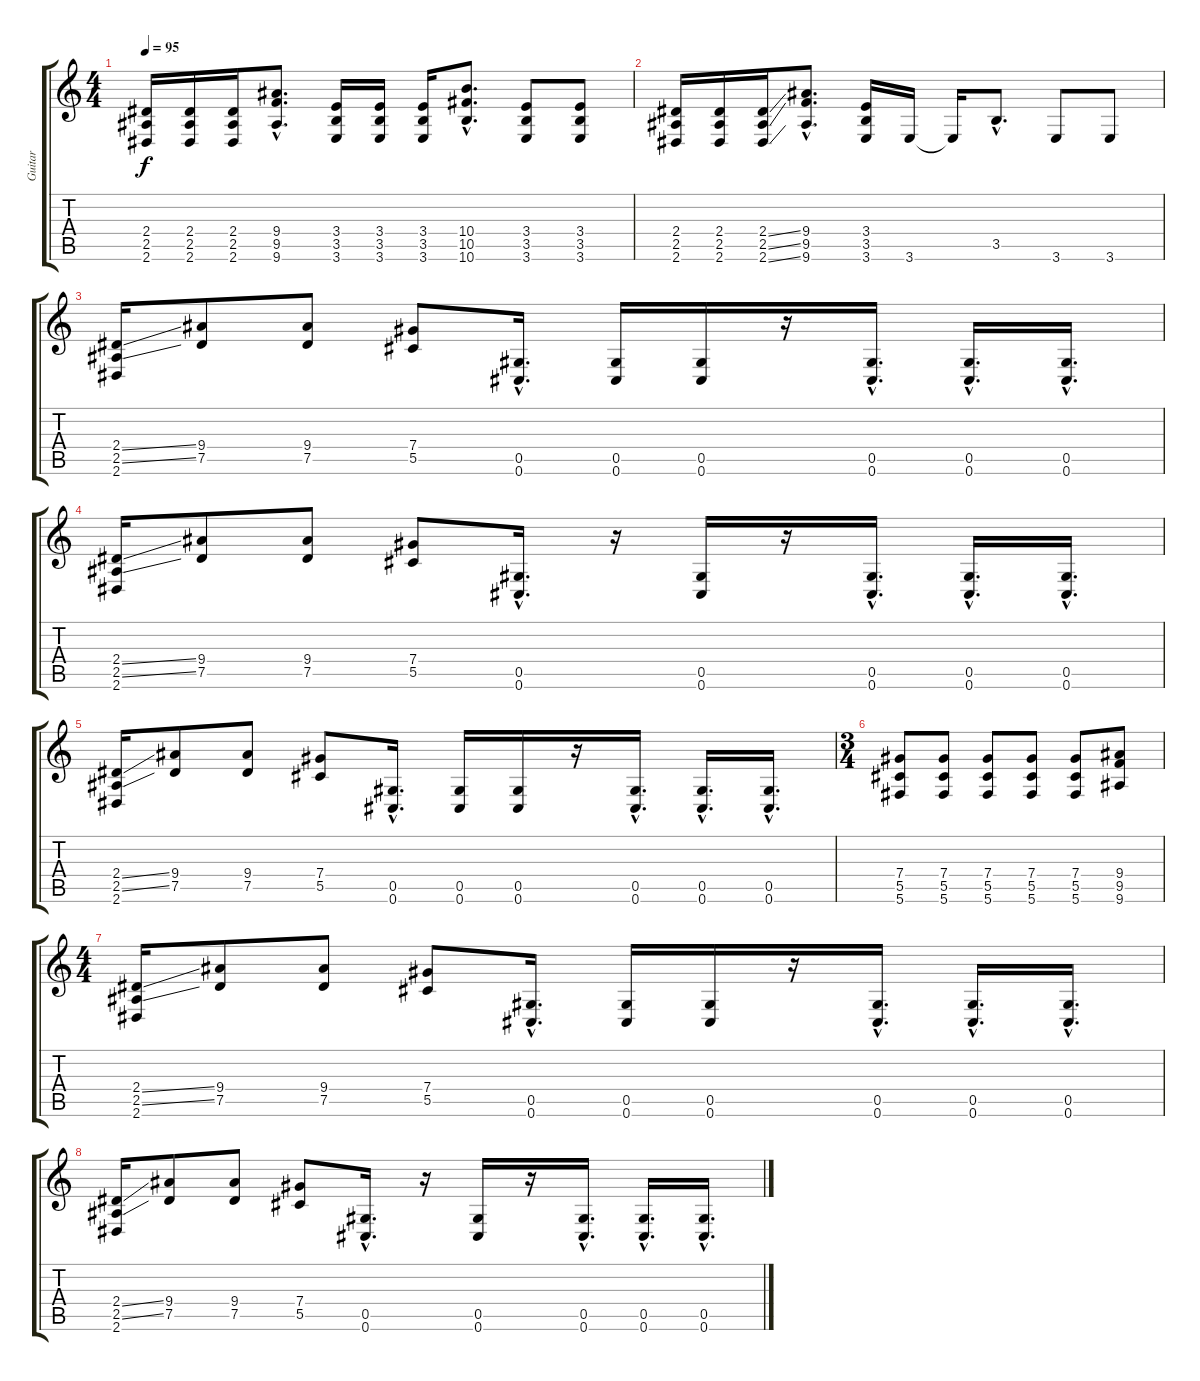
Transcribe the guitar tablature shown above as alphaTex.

\track ("Guitar" "Guitar") {instrument distortionguitar}
\staff {score tabs}
\tuning (Eb4 Bb3 Gb3 Db3 Ab2 Db2) {hide}
\ts (4 4)
\tempo 95
\clef g2
\ks c
(2.4 2.5 2.6).16{dy f} (2.4 2.5 2.6).16 (2.4 2.5 2.6).16 (9.4{hac} 9.5{hac} 9.6{hac}).8{d} (3.4 3.5 3.6).16 (3.4 3.5 3.6).16 (3.4 3.5 3.6).16 (10.4{hac} 10.5{hac} 10.6{hac}).8{d} (3.4 3.5 3.6).8 (3.4 3.5 3.6).8 |
(2.4 2.5 2.6).16 (2.4 2.5 2.6).16 (2.4{ss} 2.5{ss} 2.6{ss}).16 (9.4{hac} 9.5{hac} 9.6{hac}).8{d} (3.4 3.5 3.6).16 3.6.16{instrument slapbass1} 3.6{t}.16 3.5{hac}.8{d} 3.6.8 3.6.8 |
(2.4{ss} 2.5{ss} 2.6).16{instrument distortionguitar} (9.4 7.5).8 (9.4 7.5).8 (7.4 5.5).8 (0.5{hac} 0.6{hac}).16{d} (0.5 0.6).16 (0.5 0.6).16 r.16 (0.5{hac} 0.6{hac}).16{d} (0.5{hac} 0.6{hac}).16{d} (0.5{hac} 0.6{hac}).16{d} |
(2.4{ss} 2.5{ss} 2.6).16 (9.4 7.5).8 (9.4 7.5).8 (7.4 5.5).8 (0.5{hac} 0.6{hac}).16{d} r.16 (0.5 0.6).16 r.16 (0.5{hac} 0.6{hac}).16{d} (0.5{hac} 0.6{hac}).16{d} (0.5{hac} 0.6{hac}).16{d} |
(2.4{ss} 2.5{ss} 2.6).16 (9.4 7.5).8 (9.4 7.5).8 (7.4 5.5).8 (0.5{hac} 0.6{hac}).16{d} (0.5 0.6).16 (0.5 0.6).16 r.16 (0.5{hac} 0.6{hac}).16{d} (0.5{hac} 0.6{hac}).16{d} (0.5{hac} 0.6{hac}).16{d} |
\ts (3 4)
(7.4 5.5 5.6).8 (7.4 5.5 5.6).8 (7.4 5.5 5.6).8 (7.4 5.5 5.6).8 (7.4 5.5 5.6).8 (9.4 9.5 9.6).8 |
\ts (4 4)
(2.4{ss} 2.5{ss} 2.6).16 (9.4 7.5).8 (9.4 7.5).8 (7.4 5.5).8 (0.5{hac} 0.6{hac}).16{d} (0.5 0.6).16 (0.5 0.6).16 r.16 (0.5{hac} 0.6{hac}).16{d} (0.5{hac} 0.6{hac}).16{d} (0.5{hac} 0.6{hac}).16{d} |
(2.4{ss} 2.5{ss} 2.6).16 (9.4 7.5).8 (9.4 7.5).8 (7.4 5.5).8 (0.5{hac} 0.6{hac}).16{d} r.16 (0.5 0.6).16 r.16 (0.5{hac} 0.6{hac}).16{d} (0.5{hac} 0.6{hac}).16{d} (0.5{hac} 0.6{hac}).16{d}
